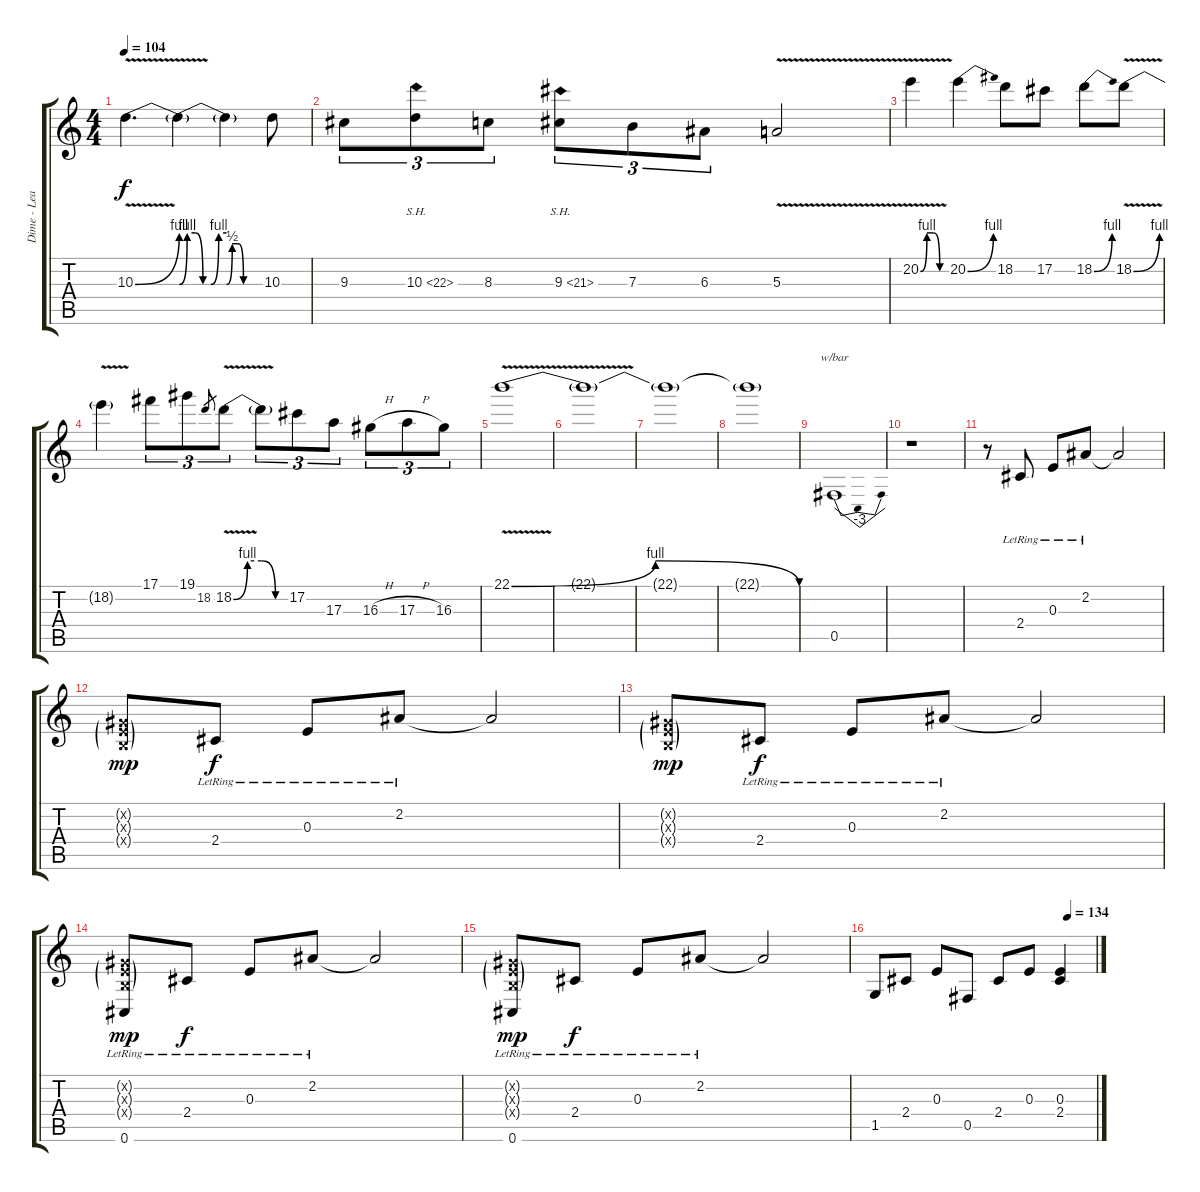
\track ("Dime - Lead Guitar" "Dime - Lea") {instrument overdrivenguitar}
\staff {score tabs}
\tuning (Db4 Ab3 E3 B2 Gb2 Db2) {hide}
\ts (4 4)
\tempo 104
\clef g2
\ks c
10.3{be (bend 0 0 60 4) v}.4{d dy f} 10.3{be (custom 0 0 10 4 20 4 30 0 40 0 50 4 60 4) t}.4 10.3{be (custom 0 0 10 2 20 2 30 0 60 0) t}.4 10.3.8 |
9.3.8{tu (3 2)} 10.3{sh 12}.8{tu (3 2)} 8.3.8{tu (3 2)} 9.3{sh 12}.8{tu (3 2)} 7.3.8{tu (3 2)} 6.3.8{tu (3 2)} 5.3{v}.2 |
20.2{be (custom 0 0 15 4 30 4 45 0 60 0) v}.4 20.2{be (bend 0 0 60 4)}.4 18.2.8 17.2.8 18.2{be (bend 0 0 60 4)}.8 18.2{be (bend 0 0 60 4) v}.8 |
18.2{t}.4 17.1.8{tu (3 2)} 19.1.8{tu (3 2)} 18.2.8{gr} 18.2{be (custom 0 0 15 4 30 4 45 0 60 0) v}.8{tu (3 2)} 18.2{t}.8{tu (3 2)} 17.2.8{tu (3 2)} 17.3.8{tu (3 2)} 16.3{h}.8{tu (3 2)} 17.3{h}.8{tu (3 2)} 16.3.8{tu (3 2)} |
22.1{be (bendrelease 0 0 15 4 30 4 60 0) v}.1 |
22.1{t}.1 |
22.1{t}.1 |
22.1{t}.1 |
0.5.1{tbe (dip default 0 0 30 -12 60 0) volume 0} |
r.1{volume 10 balance 4} |
r.8 2.4{lr}.8 0.3{lr}.8 2.2{lr}.8 2.2{t}.2 |
(0.2{g x} 0.3{g x} 0.4{g x}).8{dy mp} 2.4{lr}.8{dy f} 0.3{lr}.8 2.2{lr}.8 2.2{t}.2 |
(0.2{g x} 0.3{g x} 0.4{g x}).8{dy mp} 2.4{lr}.8{dy f} 0.3{lr}.8 2.2{lr}.8 2.2{t}.2 |
(0.2{g x} 0.3{g x} 0.4{g x} 0.6{lr}).8{dy mp} 2.4{lr}.8{dy f} 0.3{lr}.8 2.2{lr}.8 2.2{t}.2 |
(0.2{g x} 0.3{g x} 0.4{g x} 0.6{lr}).8{dy mp} 2.4{lr}.8{dy f} 0.3{lr}.8 2.2{lr}.8 2.2{t}.2 |
\tempo (134 0.875)
1.5.8 2.4.8 0.3.8 0.5.8 2.4.8 0.3.8 (0.3 2.4).4
